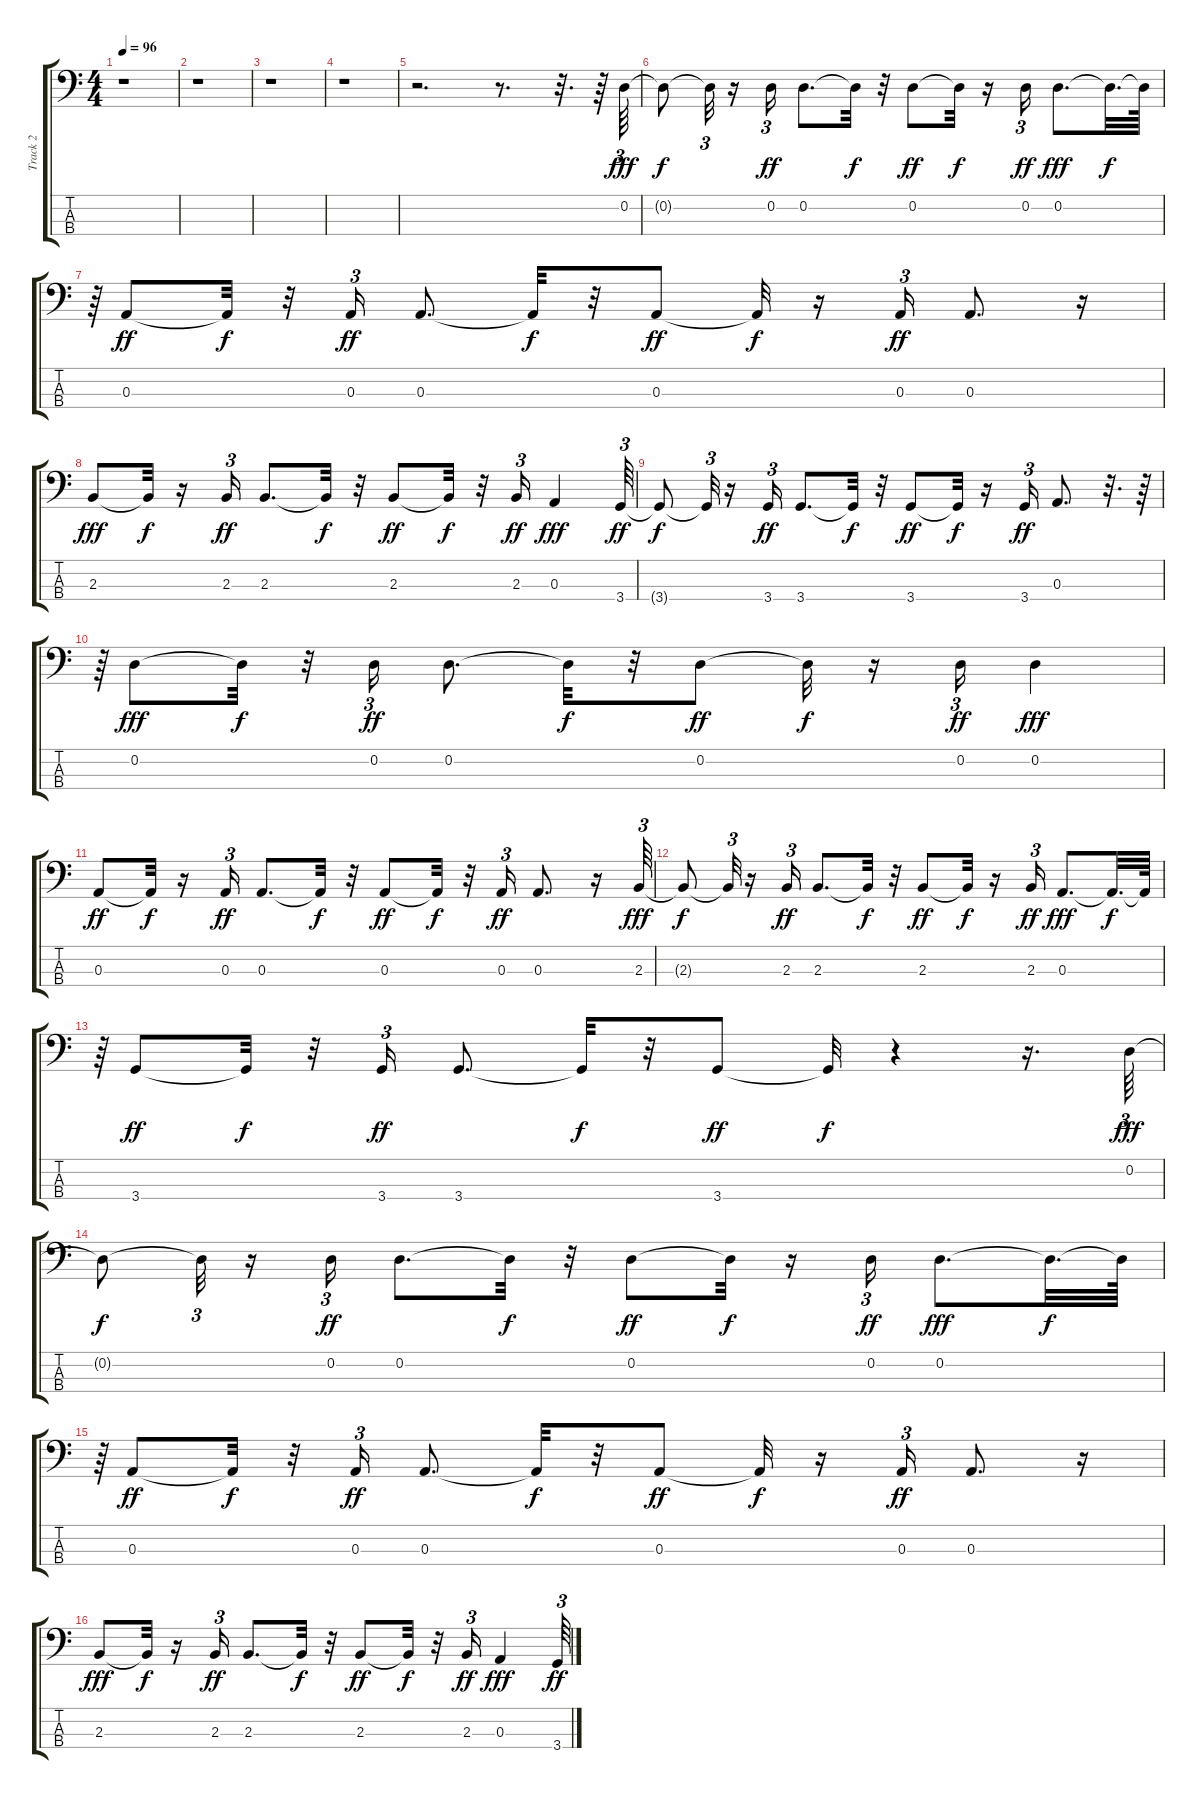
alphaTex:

\track ("Track 2" "Track 2") {instrument synthbass2}
\staff {score tabs}
\tuning (G2 D2 A1 E1) {hide}
\ts (4 4)
\tempo 96
\clef f4
\ks c
r.1{dy f} |
r.1 |
r.1 |
r.1 |
r.2{d} r.8{d} r.32{d} r.64 0.2.64{tu (3 2) dy fff} |
0.2{t}.8{dy f} 0.2{t}.32{tu (3 2)} r.16 0.2.16{tu (3 2) dy ff} 0.2.8{d} 0.2{t}.32{dy f} r.32 0.2.8{dy ff} 0.2{t}.32{dy f} r.16 0.2.16{tu (3 2) dy ff} 0.2.8{d dy fff} 0.2{t}.32{d dy f} 0.2{t}.64 |
r.64{tu (3 2)} 0.3.8{dy ff} 0.3{t}.32{dy f} r.32 0.3.16{tu (3 2) dy ff} 0.3.8{d} 0.3{t}.32{dy f} r.32 0.3.8{dy ff} 0.3{t}.32{dy f} r.16 0.3.16{tu (3 2) dy ff} 0.3.8{d} r.16 |
2.3.8{dy fff} 2.3{t}.32{dy f} r.16 2.3.16{tu (3 2) dy ff} 2.3.8{d} 2.3{t}.32{dy f} r.32 2.3.8{dy ff} 2.3{t}.32{dy f} r.32 2.3.16{tu (3 2) dy ff} 0.3.4{dy fff} 3.4.64{tu (3 2) dy ff} |
3.4{t}.8{dy f} 3.4{t}.32{tu (3 2)} r.16 3.4.16{tu (3 2) dy ff} 3.4.8{d} 3.4{t}.32{dy f} r.32 3.4.8{dy ff} 3.4{t}.32{dy f} r.16 3.4.16{tu (3 2) dy ff} 0.3.8{d} r.32{d} r.64 |
r.64{tu (3 2)} 0.2.8{dy fff} 0.2{t}.32{dy f} r.32 0.2.16{tu (3 2) dy ff} 0.2.8{d} 0.2{t}.32{dy f} r.32 0.2.8{dy ff} 0.2{t}.32{dy f} r.16 0.2.16{tu (3 2) dy ff} 0.2.4{dy fff} |
0.3.8{dy ff} 0.3{t}.32{dy f} r.16 0.3.16{tu (3 2) dy ff} 0.3.8{d} 0.3{t}.32{dy f} r.32 0.3.8{dy ff} 0.3{t}.32{dy f} r.32 0.3.16{tu (3 2) dy ff} 0.3.8{d} r.16 2.3.64{tu (3 2) dy fff} |
2.3{t}.8{dy f} 2.3{t}.32{tu (3 2)} r.16 2.3.16{tu (3 2) dy ff} 2.3.8{d} 2.3{t}.32{dy f} r.32 2.3.8{dy ff} 2.3{t}.32{dy f} r.16 2.3.16{tu (3 2) dy ff} 0.3.8{d dy fff} 0.3{t}.32{d dy f} 0.3{t}.64 |
r.64{tu (3 2)} 3.4.8{dy ff} 3.4{t}.32{dy f} r.32 3.4.16{tu (3 2) dy ff} 3.4.8{d} 3.4{t}.32{dy f} r.32 3.4.8{dy ff} 3.4{t}.32{dy f} r.4 r.16{d} 0.2.64{tu (3 2) dy fff} |
0.2{t}.8{dy f} 0.2{t}.32{tu (3 2)} r.16 0.2.16{tu (3 2) dy ff} 0.2.8{d} 0.2{t}.32{dy f} r.32 0.2.8{dy ff} 0.2{t}.32{dy f} r.16 0.2.16{tu (3 2) dy ff} 0.2.8{d dy fff} 0.2{t}.32{d dy f} 0.2{t}.64 |
r.64{tu (3 2)} 0.3.8{dy ff} 0.3{t}.32{dy f} r.32 0.3.16{tu (3 2) dy ff} 0.3.8{d} 0.3{t}.32{dy f} r.32 0.3.8{dy ff} 0.3{t}.32{dy f} r.16 0.3.16{tu (3 2) dy ff} 0.3.8{d} r.16 |
2.3.8{dy fff} 2.3{t}.32{dy f} r.16 2.3.16{tu (3 2) dy ff} 2.3.8{d} 2.3{t}.32{dy f} r.32 2.3.8{dy ff} 2.3{t}.32{dy f} r.32 2.3.16{tu (3 2) dy ff} 0.3.4{dy fff} 3.4.64{tu (3 2) dy ff}
